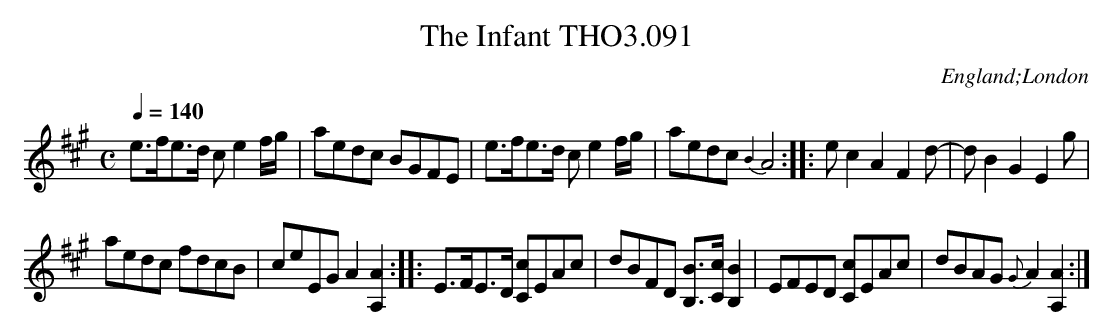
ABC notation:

X:1
T:Infant THO3.091, The
O:England;London
M:C
L:1/8
Q:1/4=140
K:A
e>fe>d c e2 f/g/|aedc BGFE|e>fe>d c e2 f/g/|\
aedc {B2}A4::e c2A2F2d-|dB2G2E2 g|
aedc fdcB|ceEG A2[A2A,2]::E>FE>D [cC]EAc|\
dBFD [B3/B,3/][c/C/] [B2B,2]|EFED [cC]EAc|dBAG {G}A2[A2A,2]:|
